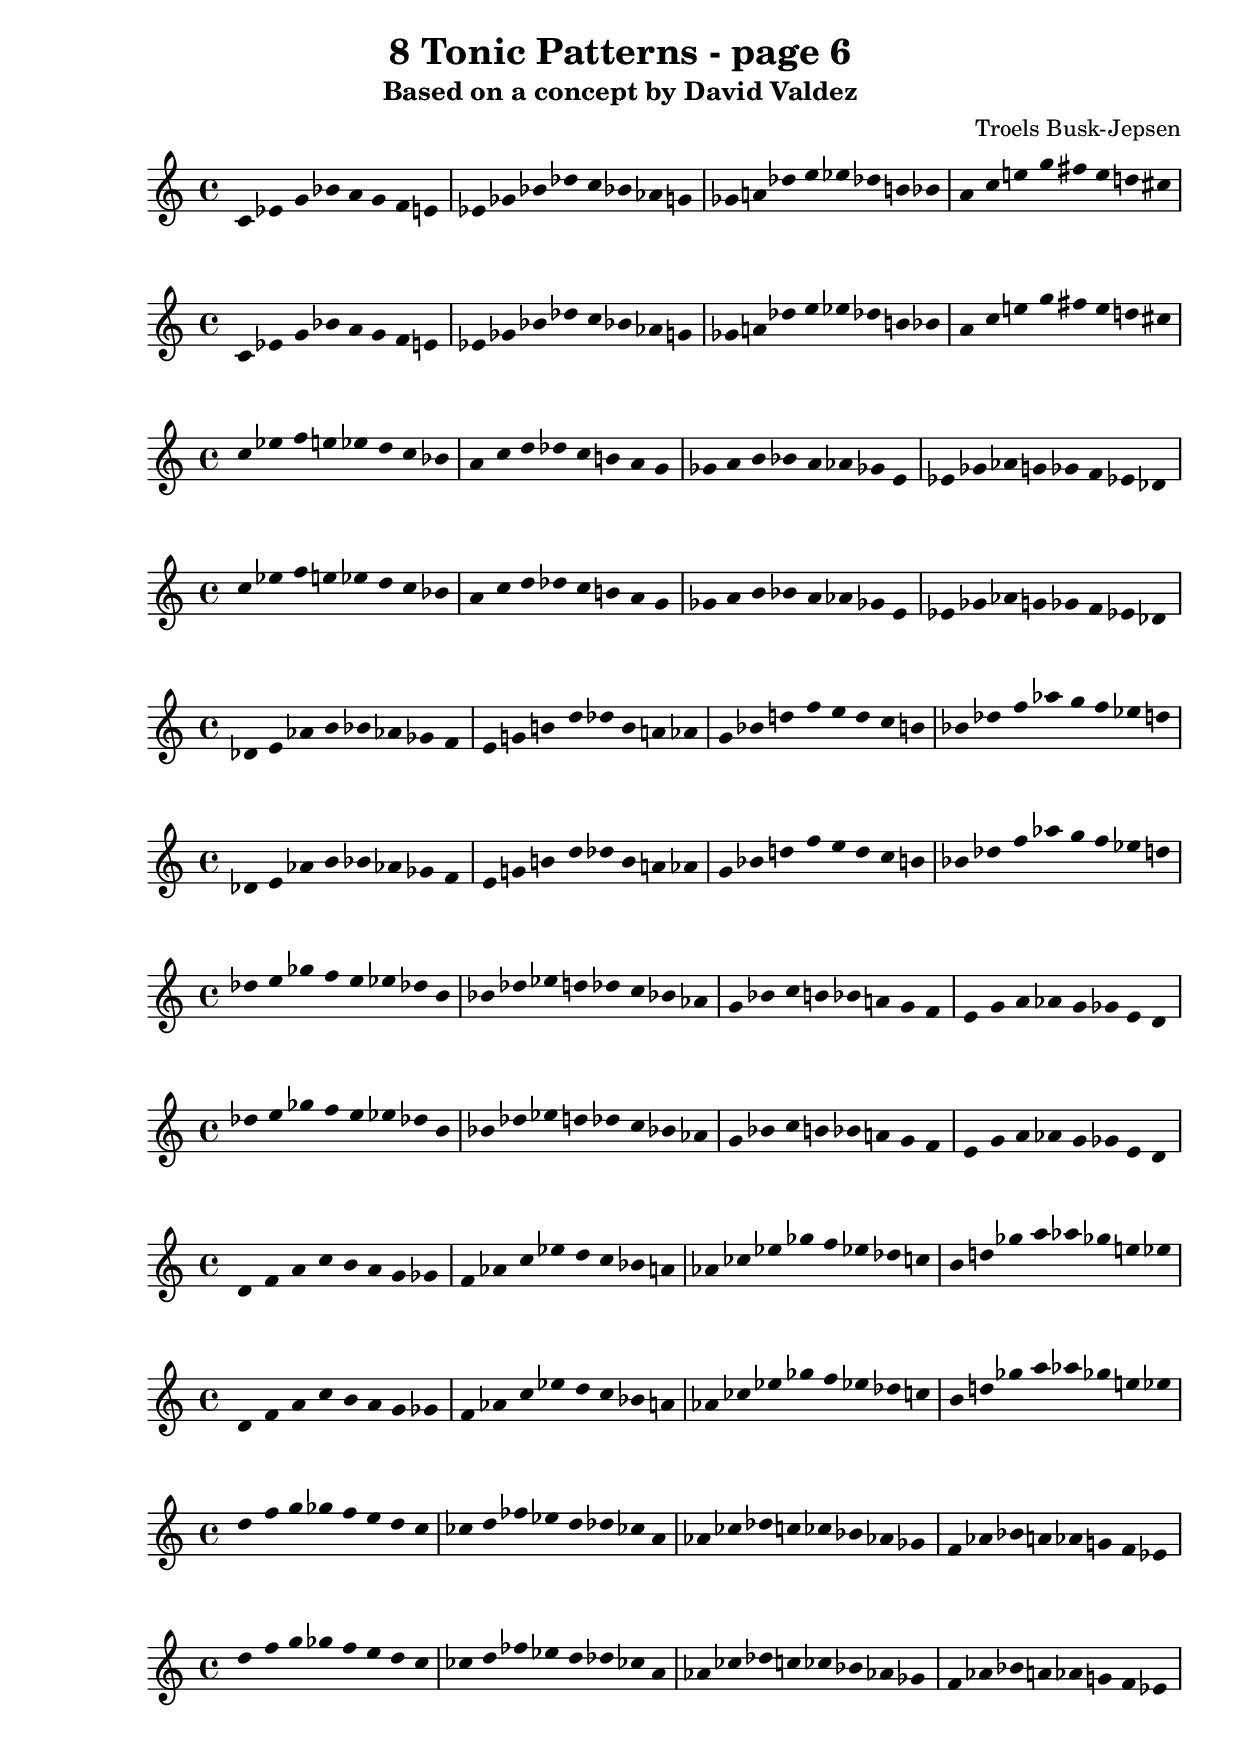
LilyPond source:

% template.erb
\header {
  \version "2.24.2"
  title = "8 Tonic Patterns - page 6"

  subtitle = "Based on a concept by David Valdez"
  composer = "Troels Busk-Jepsen"
}

#(define (naturalize-pitch p)
   (let ((o (ly:pitch-octave p))
         (a (* 4 (ly:pitch-alteration p)))
         ;; alteration, a, in quarter tone steps,
         ;; for historical reasons
         (n (ly:pitch-notename p)))
     (cond
      ((and (> a 1) (or (eqv? n 6) (eqv? n 2)))
       (set! a (- a 2))
       (set! n (+ n 1)))
      ((and (< a -1) (or (eqv? n 0) (eqv? n 3)))
       (set! a (+ a 2))
       (set! n (- n 1))))
     (cond
      ((> a 2) (set! a (- a 4)) (set! n (+ n 1)))
      ((< a -2) (set! a (+ a 4)) (set! n (- n 1))))
     (if (< n 0) (begin (set! o (- o 1)) (set! n (+ n 7))))
     (if (> n 6) (begin (set! o (+ o 1)) (set! n (- n 7))))
     (ly:make-pitch o n (/ a 4))))

#(define (naturalize music)
   (let ((es (ly:music-property music 'elements))
         (e (ly:music-property music 'element))
         (p (ly:music-property music 'pitch)))
     (if (pair? es)
         (ly:music-set-property!
          music 'elements
          (map naturalize es)))
     (if (ly:music? e)
         (ly:music-set-property!
          music 'element
          (naturalize e)))
     (if (ly:pitch? p)
         (begin
           (set! p (naturalize-pitch p))
           (ly:music-set-property! music 'pitch p)))
     music))

naturalizeMusic =
#(define-music-function (m)
   (ly:music?)
   (naturalize m))


pattern = \relative { c' 8 es g bes a g f e }
compoundLine = {
  \transpose c c  { \pattern }
  \transpose c es   { \pattern }
  \transpose c ges  { \pattern }
  \transpose c a    { \pattern }
}

\score {
    \new Staff {
        \include "style_staff.ly"
        \compoundLine \break
    }
}

\score {
    \new Staff {
        \include "style_staff.ly"
        \compoundLine \break
    }
}


descending_pattern = \relative { es 8 ges as g ges f es des }
compoundLine = {
  \transpose c a'     { \descending_pattern }
  \transpose c ges'   { \descending_pattern }
  \transpose c es'    { \descending_pattern }
  \transpose c c'     { \descending_pattern }
}

\score {
    \new Staff {
        \include "style_staff.ly"
        \compoundLine \break
    }
}

\score {
    \new Staff {
        \include "style_staff.ly"
        \compoundLine \break
    }
}


pattern = \transpose b c' \pattern
compoundLine = {
  \transpose c c  { \pattern }
  \transpose c es   { \pattern }
  \transpose c ges  { \pattern }
  \transpose c a    { \pattern }
}

\score {
    \new Staff {
        \include "style_staff.ly"
        \compoundLine \break
    }
}

\score {
    \new Staff {
        \include "style_staff.ly"
        \compoundLine \break
    }
}


descending_pattern = \transpose b c' \descending_pattern
compoundLine = {
  \transpose c a'     { \descending_pattern }
  \transpose c ges'   { \descending_pattern }
  \transpose c es'    { \descending_pattern }
  \transpose c c'     { \descending_pattern }
}

\score {
    \new Staff {
        \include "style_staff.ly"
        \compoundLine \break
    }
}

\score {
    \new Staff {
        \include "style_staff.ly"
        \compoundLine \break
    }
}


pattern = \transpose c des \pattern
compoundLine = {
  \transpose c c  { \pattern }
  \transpose c es   { \pattern }
  \transpose c ges  { \pattern }
  \transpose c a    { \pattern }
}

\score {
    \new Staff {
        \include "style_staff.ly"
        \compoundLine \break
    }
}

\score {
    \new Staff {
        \include "style_staff.ly"
        \compoundLine \break
    }
}


descending_pattern = \transpose c des \descending_pattern
compoundLine = {
  \transpose c a'     { \descending_pattern }
  \transpose c ges'   { \descending_pattern }
  \transpose c es'    { \descending_pattern }
  \transpose c c'     { \descending_pattern }
}

\score {
    \new Staff {
        \include "style_staff.ly"
        \compoundLine \break
    }
}

\score {
    \new Staff {
        \include "style_staff.ly"
        \compoundLine \break
    }
}


\layout {
}
\midi{}
